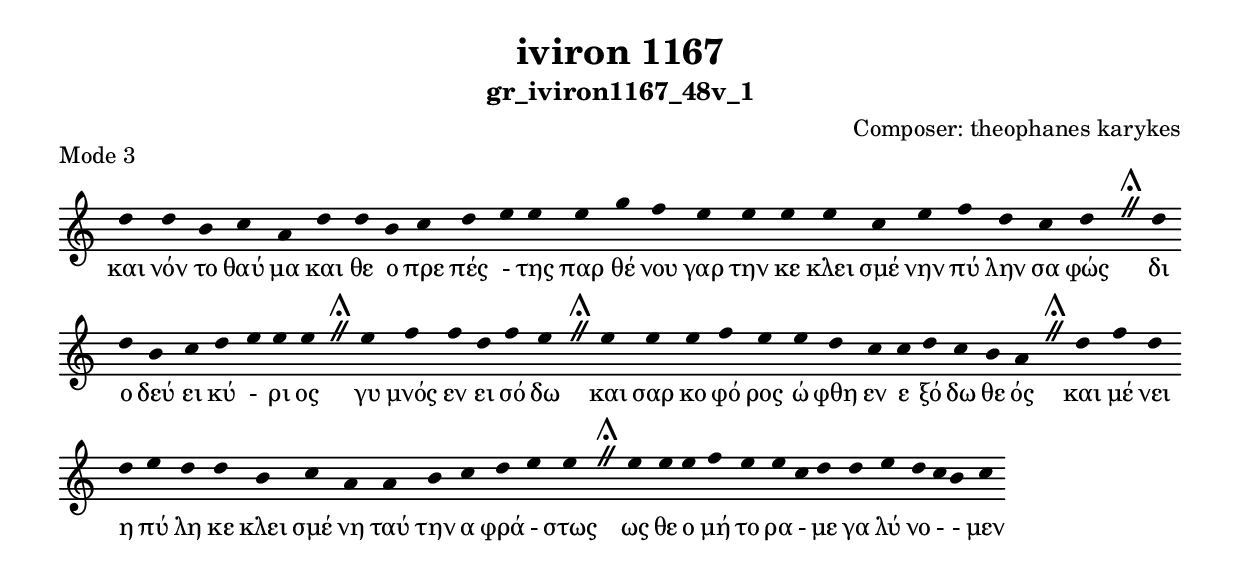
\include "gregorian.ly"

	\header {
 	  title = "iviron 1167"
	  subtitle = "gr_iviron1167_48v_1"
	  composer = "Composer: theophanes karykes"
	  piece = "Mode 3"
	}

	chant = {
	  d''4 d''4 b'4 c''4 a'4 d''4 d''4 b'4 c''4 d''4 e''4 e''4 e''4 g''4 f''4 e''4 e''4 e''4 e''4 c''4 e''4 f''4 d''4 c''4 d''4 \divisioMaior
 d''4 d''4 b'4 c''4 d''4 e''4 e''4 e''4 \divisioMaior
 e''4 f''4 f''4 d''4 f''4 e''4 \divisioMaior
 e''4 e''4 e''4 f''4 e''4 e''4 d''4 c''4 c''4 d''4 c''4 b'4 a'4 \divisioMaior
 d''4 f''4 d''4 d''4 e''4 d''4 d''4 b'4 c''4 a'4 a'4 b'4 c''4 d''4 e''4 e''4 \divisioMaior
 e''4 e''4 e''4 f''4 e''4 e''4 c''4 d''4 d''4 e''4 d''4 c''4 b'4 c''4\finalis
	}

	verba = \lyricmode {και νόν το θαύ μα και θε ο πρε πές - της παρ θέ νου γαρ την κε κλει σμέ νην πύ λην σα φώς 
δι ο δεύ ει κύ - ρι ος 
γυ μνός εν ει σό δω 
και σαρ κο φό ρος ώ φθη εν ε ξό δω θε ός 
και μέ νει η πύ λη κε κλει σμέ νη ταύ την α φρά - στως 
ως θε ο μή το ρα - με γα λύ νο -  - μεν 
	}


	\score {
	  \new Staff <<
	  \new Voice = "melody" \chant
	  \new Lyrics = "one" \lyricsto melody \verba
	  >>
	  \layout {
	    \context {
	      \Staff
	      \remove "Time_signature_engraver"
	      \remove "Bar_engraver"
	    }
	    \context {
	      \Voice
	      \remove "Stem_engraver"
	    }
	  }
	}